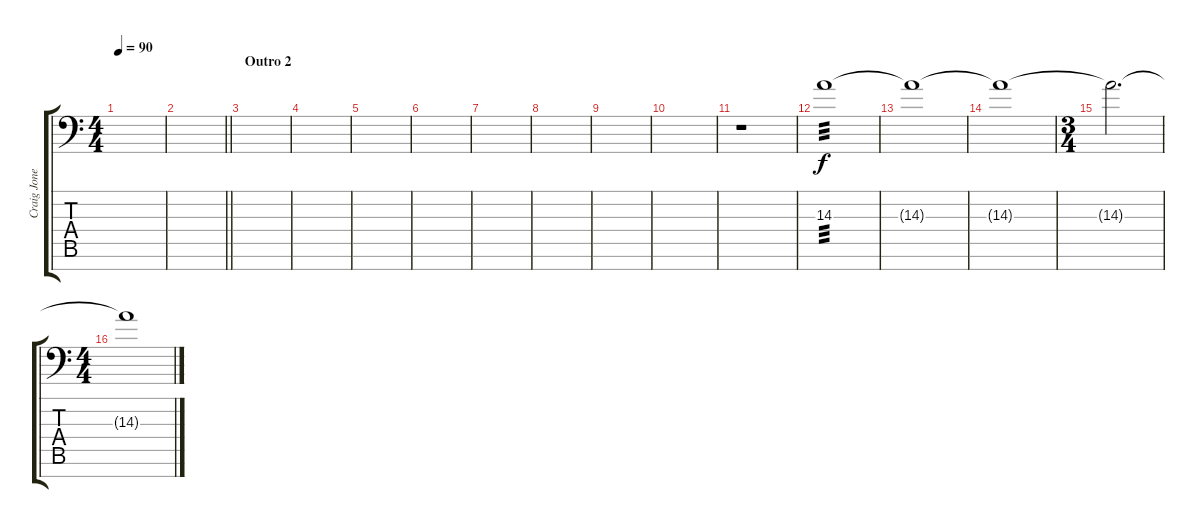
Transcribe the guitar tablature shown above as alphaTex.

\track ("Craig Jones" "Craig Jone") {instrument pad3polysynth}
\staff {score tabs}
\tuning (E4 B3 G3 D3 A2 E2 G1) {hide}
\ts (4 4)
\tempo 90
\clef f4
\ks c
|
\barLineRight lightlight
|
\section ("" "Outro 2")
|
|
|
|
|
|
|
|
r.1{volume 0} |
14.3.1{tp 3 volume 7 instrument electricguitarmuted} |
14.3{t}.1 |
14.3{t}.1 |
\ts (3 4)
14.3{t}.2{d} |
\ts (4 4)
14.3{t}.1
